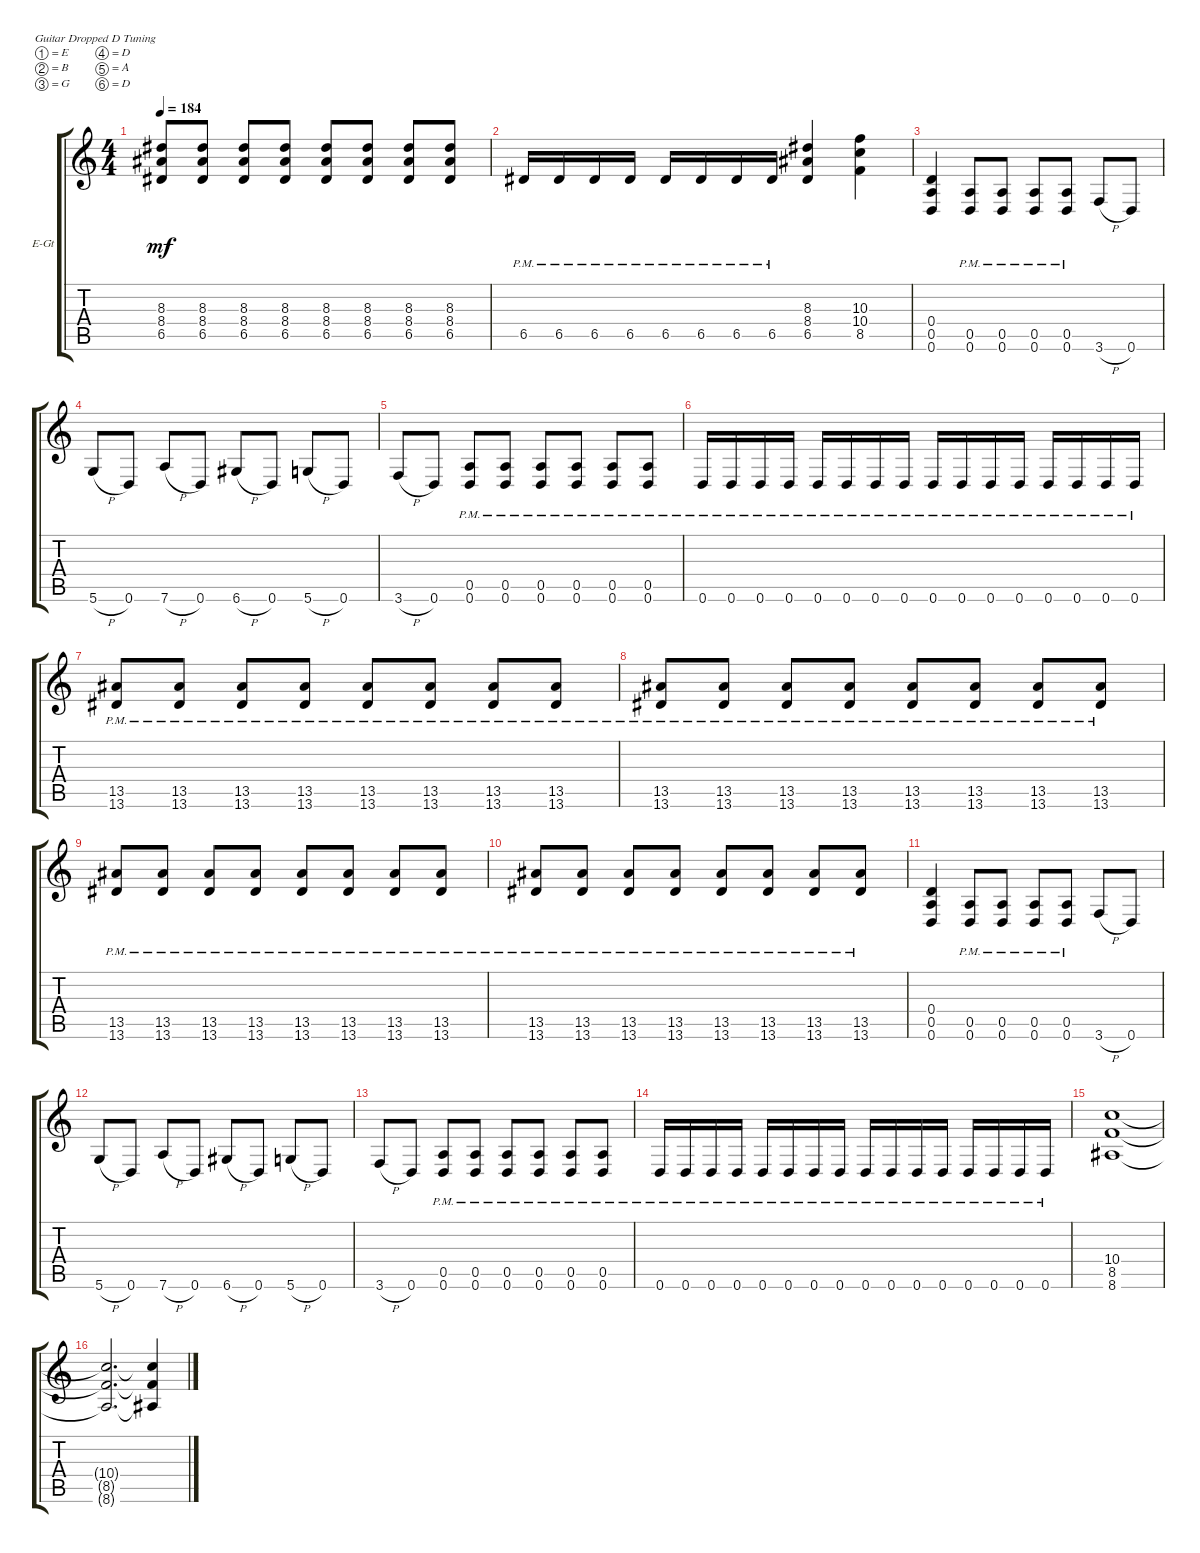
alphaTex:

\defaultSystemsLayout 4
\bracketExtendMode groupsimilarinstruments
\firstSystemTrackNameOrientation horizontal
\otherSystemsTrackNameOrientation horizontal
\track ("Synyster Gates (Rhythm)" "E-Gt") {instrument distortionguitar}
\staff {score tabs}
\tuning (E4 B3 G3 D3 A2 D2)
\ts (4 4)
\tempo 184
\clef g2
\ks c
(6.5 8.4 8.3).8{dy mf} (8.3 8.4 6.5).8 (6.5 8.4 8.3).8 (8.3 8.4 6.5).8 (6.5 8.4 8.3).8 (8.3 8.4 6.5).8 (6.5 8.4 8.3).8 (8.3 8.4 6.5).8 |
6.5{pm}.16 6.5{pm}.16 6.5{pm}.16 6.5{pm}.16 6.5{pm}.16 6.5{pm}.16 6.5{pm}.16 6.5{pm}.16 (6.5 8.4 8.3).4 (10.3 10.4 8.5).4 |
(0.6 0.5 0.4).4 (0.6{pm} 0.5{pm}).8 (0.5{pm} 0.6{pm}).8 (0.6{pm} 0.5{pm}).8 (0.5{pm} 0.6{pm}).8 3.6{h}.8 0.6.8 |
5.6{h}.8 0.6.8 7.6{h}.8 0.6.8 6.6{h}.8 0.6.8 5.6{h}.8 0.6.8 |
3.6{h}.8 0.6.8 (0.6{pm} 0.5{pm}).8 (0.5{pm} 0.6{pm}).8 (0.6{pm} 0.5{pm}).8 (0.5{pm} 0.6{pm}).8 (0.6{pm} 0.5{pm}).8 (0.5{pm} 0.6{pm}).8 |
0.6{pm}.16 0.6{pm}.16 0.6{pm}.16 0.6{pm}.16 0.6{pm}.16 0.6{pm}.16 0.6{pm}.16 0.6{pm}.16 0.6{pm}.16 0.6{pm}.16 0.6{pm}.16 0.6{pm}.16 0.6{pm}.16 0.6{pm}.16 0.6{pm}.16 0.6{pm}.16 |
(13.6{pm} 13.5{pm}).8 (13.6{pm} 13.5{pm}).8 (13.5{pm} 13.6{pm}).8 (13.6{pm} 13.5{pm}).8 (13.5{pm} 13.6{pm}).8 (13.6{pm} 13.5{pm}).8 (13.5{pm} 13.6{pm}).8 (13.6{pm} 13.5{pm}).8 |
(13.6{pm} 13.5{pm}).8 (13.6{pm} 13.5{pm}).8 (13.5{pm} 13.6{pm}).8 (13.6{pm} 13.5{pm}).8 (13.5{pm} 13.6{pm}).8 (13.6{pm} 13.5{pm}).8 (13.5{pm} 13.6{pm}).8 (13.6{pm} 13.5{pm}).8 |
(13.6{pm} 13.5{pm}).8 (13.6{pm} 13.5{pm}).8 (13.5{pm} 13.6{pm}).8 (13.6{pm} 13.5{pm}).8 (13.5{pm} 13.6{pm}).8 (13.6{pm} 13.5{pm}).8 (13.5{pm} 13.6{pm}).8 (13.6{pm} 13.5{pm}).8 |
(13.6{pm} 13.5{pm}).8 (13.6{pm} 13.5{pm}).8 (13.5{pm} 13.6{pm}).8 (13.6{pm} 13.5{pm}).8 (13.5{pm} 13.6{pm}).8 (13.6{pm} 13.5{pm}).8 (13.5{pm} 13.6{pm}).8 (13.6{pm} 13.5{pm}).8 |
(0.6 0.5 0.4).4 (0.6{pm} 0.5{pm}).8 (0.5{pm} 0.6{pm}).8 (0.6{pm} 0.5{pm}).8 (0.5{pm} 0.6{pm}).8 3.6{h}.8 0.6.8 |
5.6{h}.8 0.6.8 7.6{h}.8 0.6.8 6.6{h}.8 0.6.8 5.6{h}.8 0.6.8 |
3.6{h}.8 0.6.8 (0.6{pm} 0.5{pm}).8 (0.5{pm} 0.6{pm}).8 (0.6{pm} 0.5{pm}).8 (0.5{pm} 0.6{pm}).8 (0.6{pm} 0.5{pm}).8 (0.5{pm} 0.6{pm}).8 |
0.6{pm}.16 0.6{pm}.16 0.6{pm}.16 0.6{pm}.16 0.6{pm}.16 0.6{pm}.16 0.6{pm}.16 0.6{pm}.16 0.6{pm}.16 0.6{pm}.16 0.6{pm}.16 0.6{pm}.16 0.6{pm}.16 0.6{pm}.16 0.6{pm}.16 0.6{pm}.16 |
(8.6 8.5 10.4).1 |
(10.4{t} 8.5{t} 8.6{t}).2{d} (8.6{ss t} 8.5{ss t} 10.4{ss t}).4
